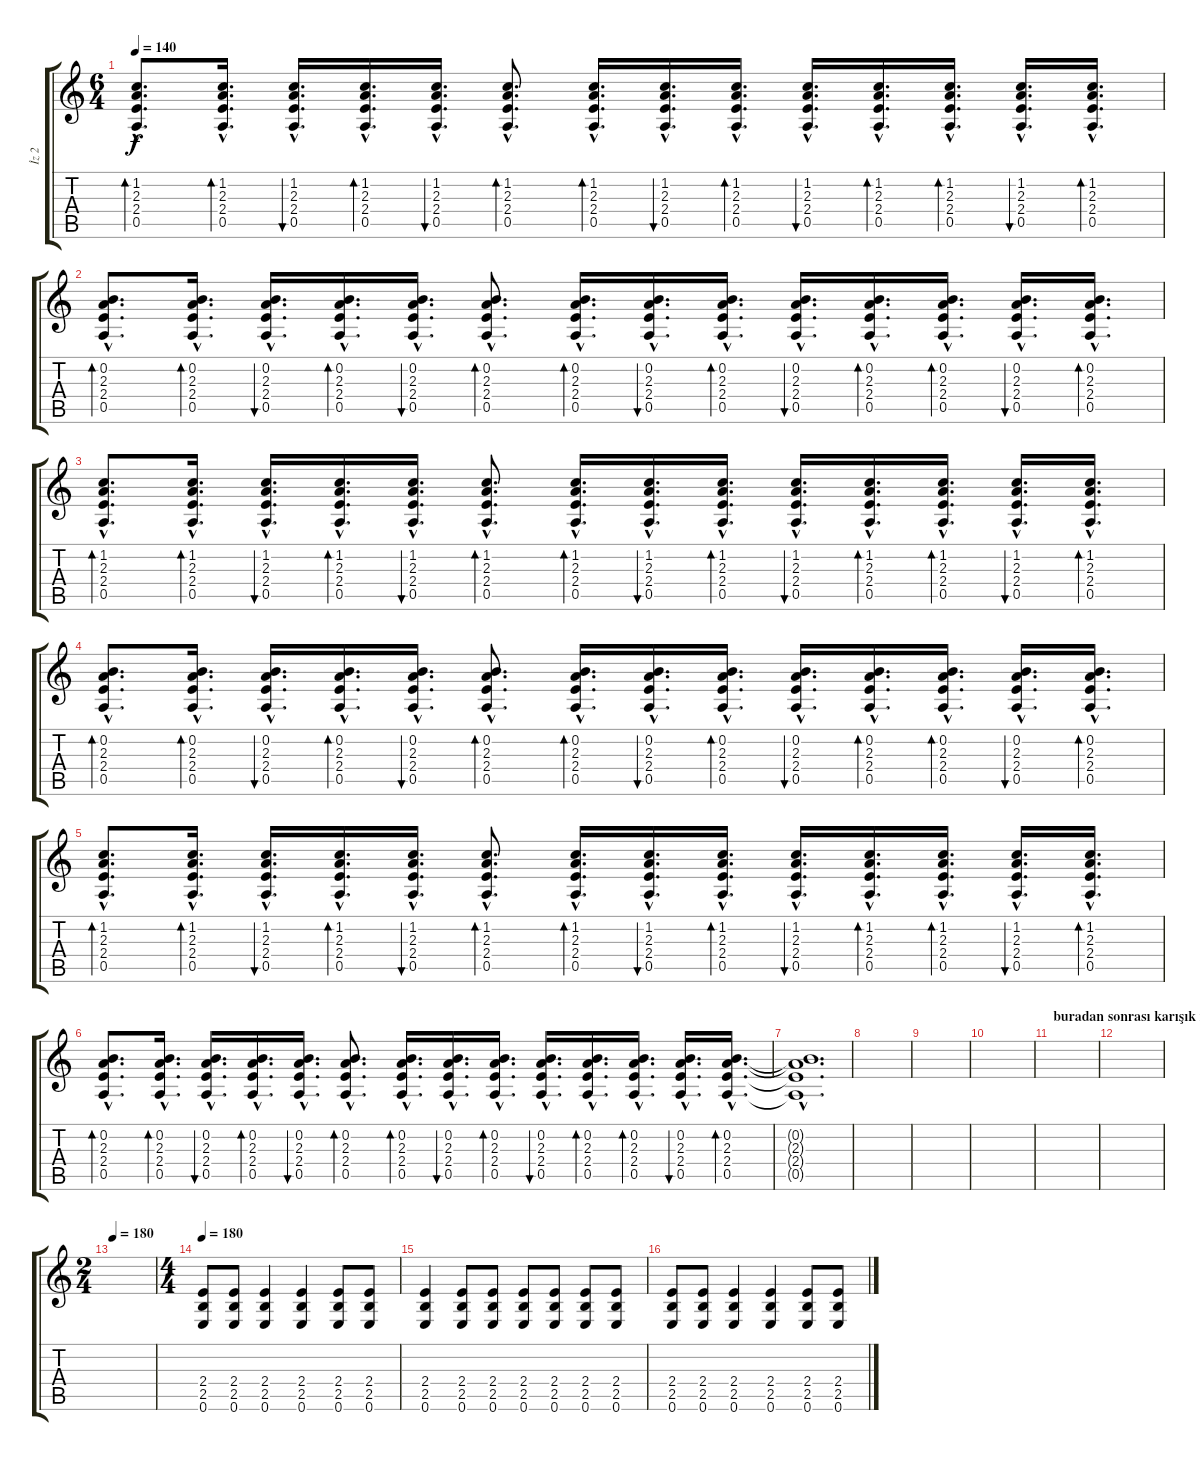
\track ("İz 2" "İz 2") {instrument overdrivenguitar}
\staff {score tabs}
\tuning (E4 B3 G3 D3 A2 E2) {hide}
\ts (6 4)
\tempo 140
\clef g2
\ks c
(1.2{hac} 2.3{hac} 2.4{hac} 0.5{hac}).8{d bd 30 dy f} (1.2{hac} 2.3{hac} 2.4{hac} 0.5{hac}).16{d bd 30} (1.2{hac} 2.3{hac} 2.4{hac} 0.5{hac}).16{d bu 30} (1.2{hac} 2.3{hac} 2.4{hac} 0.5{hac}).16{d bd 30} (1.2{hac} 2.3{hac} 2.4{hac} 0.5{hac}).16{d bu 30} (1.2{hac} 2.3{hac} 2.4{hac} 0.5{hac}).8{d bd 30} (1.2{hac} 2.3{hac} 2.4{hac} 0.5{hac}).16{d bd 30} (1.2{hac} 2.3{hac} 2.4{hac} 0.5{hac}).16{d bu 30} (1.2{hac} 2.3{hac} 2.4{hac} 0.5{hac}).16{d bd 30} (1.2{hac} 2.3{hac} 2.4{hac} 0.5{hac}).16{d bu 30} (1.2{hac} 2.3{hac} 2.4{hac} 0.5{hac}).16{d bd 30} (1.2{hac} 2.3{hac} 2.4{hac} 0.5{hac}).16{d bd 30} (1.2{hac} 2.3{hac} 2.4{hac} 0.5{hac}).16{d bu 30} (1.2{hac} 2.3{hac} 2.4{hac} 0.5{hac}).16{d bd 30} |
(0.2{hac} 2.3{hac} 2.4{hac} 0.5{hac}).8{d bd 30} (0.2{hac} 2.3{hac} 2.4{hac} 0.5{hac}).16{d bd 30} (0.2{hac} 2.3{hac} 2.4{hac} 0.5{hac}).16{d bu 30} (0.2{hac} 2.3{hac} 2.4{hac} 0.5{hac}).16{d bd 30} (0.2{hac} 2.3{hac} 2.4{hac} 0.5{hac}).16{d bu 30} (0.2{hac} 2.3{hac} 2.4{hac} 0.5{hac}).8{d bd 30} (0.2{hac} 2.3{hac} 2.4{hac} 0.5{hac}).16{d bd 30} (0.2{hac} 2.3{hac} 2.4{hac} 0.5{hac}).16{d bu 30} (0.2{hac} 2.3{hac} 2.4{hac} 0.5{hac}).16{d bd 30} (0.2{hac} 2.3{hac} 2.4{hac} 0.5{hac}).16{d bu 30} (0.2{hac} 2.3{hac} 2.4{hac} 0.5{hac}).16{d bd 30} (0.2{hac} 2.3{hac} 2.4{hac} 0.5{hac}).16{d bd 30} (0.2{hac} 2.3{hac} 2.4{hac} 0.5{hac}).16{d bu 30} (0.2{hac} 2.3{hac} 2.4{hac} 0.5{hac}).16{d bd 30} |
(1.2{hac} 2.3{hac} 2.4{hac} 0.5{hac}).8{d bd 30} (1.2{hac} 2.3{hac} 2.4{hac} 0.5{hac}).16{d bd 30} (1.2{hac} 2.3{hac} 2.4{hac} 0.5{hac}).16{d bu 30} (1.2{hac} 2.3{hac} 2.4{hac} 0.5{hac}).16{d bd 30} (1.2{hac} 2.3{hac} 2.4{hac} 0.5{hac}).16{d bu 30} (1.2{hac} 2.3{hac} 2.4{hac} 0.5{hac}).8{d bd 30} (1.2{hac} 2.3{hac} 2.4{hac} 0.5{hac}).16{d bd 30} (1.2{hac} 2.3{hac} 2.4{hac} 0.5{hac}).16{d bu 30} (1.2{hac} 2.3{hac} 2.4{hac} 0.5{hac}).16{d bd 30} (1.2{hac} 2.3{hac} 2.4{hac} 0.5{hac}).16{d bu 30} (1.2{hac} 2.3{hac} 2.4{hac} 0.5{hac}).16{d bd 30} (1.2{hac} 2.3{hac} 2.4{hac} 0.5{hac}).16{d bd 30} (1.2{hac} 2.3{hac} 2.4{hac} 0.5{hac}).16{d bu 30} (1.2{hac} 2.3{hac} 2.4{hac} 0.5{hac}).16{d bd 30} |
(0.2{hac} 2.3{hac} 2.4{hac} 0.5{hac}).8{d bd 30} (0.2{hac} 2.3{hac} 2.4{hac} 0.5{hac}).16{d bd 30} (0.2{hac} 2.3{hac} 2.4{hac} 0.5{hac}).16{d bu 30} (0.2{hac} 2.3{hac} 2.4{hac} 0.5{hac}).16{d bd 30} (0.2{hac} 2.3{hac} 2.4{hac} 0.5{hac}).16{d bu 30} (0.2{hac} 2.3{hac} 2.4{hac} 0.5{hac}).8{d bd 30} (0.2{hac} 2.3{hac} 2.4{hac} 0.5{hac}).16{d bd 30} (0.2{hac} 2.3{hac} 2.4{hac} 0.5{hac}).16{d bu 30} (0.2{hac} 2.3{hac} 2.4{hac} 0.5{hac}).16{d bd 30} (0.2{hac} 2.3{hac} 2.4{hac} 0.5{hac}).16{d bu 30} (0.2{hac} 2.3{hac} 2.4{hac} 0.5{hac}).16{d bd 30} (0.2{hac} 2.3{hac} 2.4{hac} 0.5{hac}).16{d bd 30} (0.2{hac} 2.3{hac} 2.4{hac} 0.5{hac}).16{d bu 30} (0.2{hac} 2.3{hac} 2.4{hac} 0.5{hac}).16{d bd 30} |
(1.2{hac} 2.3{hac} 2.4{hac} 0.5{hac}).8{d bd 30} (1.2{hac} 2.3{hac} 2.4{hac} 0.5{hac}).16{d bd 30} (1.2{hac} 2.3{hac} 2.4{hac} 0.5{hac}).16{d bu 30} (1.2{hac} 2.3{hac} 2.4{hac} 0.5{hac}).16{d bd 30} (1.2{hac} 2.3{hac} 2.4{hac} 0.5{hac}).16{d bu 30} (1.2{hac} 2.3{hac} 2.4{hac} 0.5{hac}).8{d bd 30} (1.2{hac} 2.3{hac} 2.4{hac} 0.5{hac}).16{d bd 30} (1.2{hac} 2.3{hac} 2.4{hac} 0.5{hac}).16{d bu 30} (1.2{hac} 2.3{hac} 2.4{hac} 0.5{hac}).16{d bd 30} (1.2{hac} 2.3{hac} 2.4{hac} 0.5{hac}).16{d bu 30} (1.2{hac} 2.3{hac} 2.4{hac} 0.5{hac}).16{d bd 30} (1.2{hac} 2.3{hac} 2.4{hac} 0.5{hac}).16{d bd 30} (1.2{hac} 2.3{hac} 2.4{hac} 0.5{hac}).16{d bu 30} (1.2{hac} 2.3{hac} 2.4{hac} 0.5{hac}).16{d bd 30} |
(0.2{hac} 2.3{hac} 2.4{hac} 0.5{hac}).8{d bd 30} (0.2{hac} 2.3{hac} 2.4{hac} 0.5{hac}).16{d bd 30} (0.2{hac} 2.3{hac} 2.4{hac} 0.5{hac}).16{d bu 30} (0.2{hac} 2.3{hac} 2.4{hac} 0.5{hac}).16{d bd 30} (0.2{hac} 2.3{hac} 2.4{hac} 0.5{hac}).16{d bu 30} (0.2{hac} 2.3{hac} 2.4{hac} 0.5{hac}).8{d bd 30} (0.2{hac} 2.3{hac} 2.4{hac} 0.5{hac}).16{d bd 30} (0.2{hac} 2.3{hac} 2.4{hac} 0.5{hac}).16{d bu 30} (0.2{hac} 2.3{hac} 2.4{hac} 0.5{hac}).16{d bd 30} (0.2{hac} 2.3{hac} 2.4{hac} 0.5{hac}).16{d bu 30} (0.2{hac} 2.3{hac} 2.4{hac} 0.5{hac}).16{d bd 30} (0.2{hac} 2.3{hac} 2.4{hac} 0.5{hac}).16{d bd 30} (0.2{hac} 2.3{hac} 2.4{hac} 0.5{hac}).16{d bu 30} (0.2{hac} 2.3{hac} 2.4{hac} 0.5{hac}).16{d bd 30} |
(0.2{hac t} 2.3{hac t} 2.4{hac t} 0.5{hac t}).1{d volume 0} |
|
|
|
\section ("" "buradan sonrası karışık riffler")
|
|
\ts (2 4)
\tempo 180
|
\ts (4 4)
\tempo 180
(2.4 2.5 0.6).8 (2.4 2.5 0.6).8 (2.4 2.5 0.6).4 (2.4 2.5 0.6).4 (2.4 2.5 0.6).8 (2.4 2.5 0.6).8 |
(2.4 2.5 0.6).4 (2.4 2.5 0.6).8 (2.4 2.5 0.6).8 (2.4 2.5 0.6).8 (2.4 2.5 0.6).8 (2.4 2.5 0.6).8 (2.4 2.5 0.6).8 |
(2.4 2.5 0.6).8 (2.4 2.5 0.6).8 (2.4 2.5 0.6).4 (2.4 2.5 0.6).4 (2.4 2.5 0.6).8 (2.4 2.5 0.6).8
